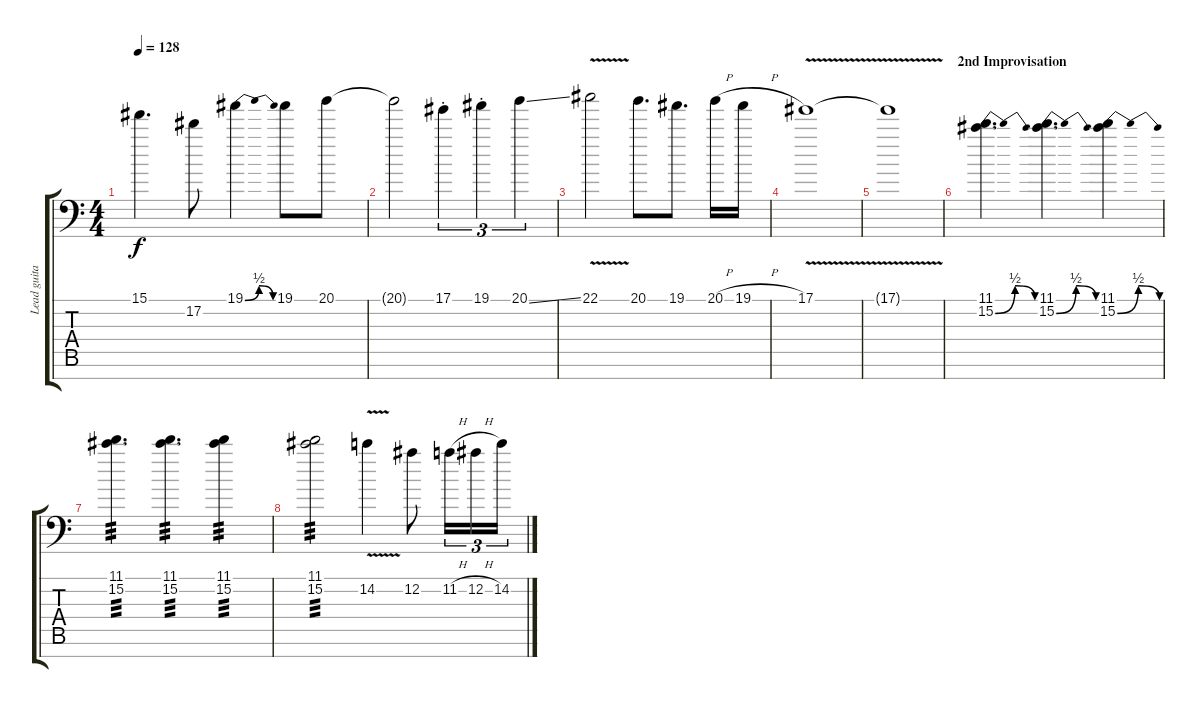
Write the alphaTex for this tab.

\track ("Lead guitar 1" "Lead guita") {instrument overdrivenguitar}
\staff {score tabs}
\tuning (Eb4 Bb3 Gb3 Db3 Ab2 Eb2 Bb1) {hide}
\ts (4 4)
\tempo 128
\clef f4
\ks c
15.1{t}.4{d dy f} 17.2.8 19.1{be (bendrelease 0 0 15 2 45 2 60 0)}.4 19.1.8 20.1.8 |
20.1{t}.2 17.1{st}.4{tu (3 2)} 19.1{st}.4{tu (3 2)} 20.1{ss}.4{tu (3 2)} |
22.1{v}.2 20.1.8{d} 19.1.8{d} 20.1{h}.16 19.1{h}.16 |
17.1{v}.1 |
17.1{t}.1 |
\section ("" "2nd Improvisation")
(11.1 15.2{be (bendrelease 0 0 15 2 45 2 60 0)}).4{d} (11.1 15.2{be (bendrelease 0 0 15 2 45 2 60 0)}).4{d} (11.1 15.2{be (bendrelease 0 0 15 2 45 2 60 0)}).4 |
(11.1 15.2).4{d tp 3} (11.1 15.2).4{d tp 3} (11.1 15.2).4{tp 3} |
(11.1 15.2).2{tp 3} 14.2{v}.4 12.2.8 11.2{h}.16{tu (3 2)} 12.2{h}.16{tu (3 2)} 14.2.16{tu (3 2)}
